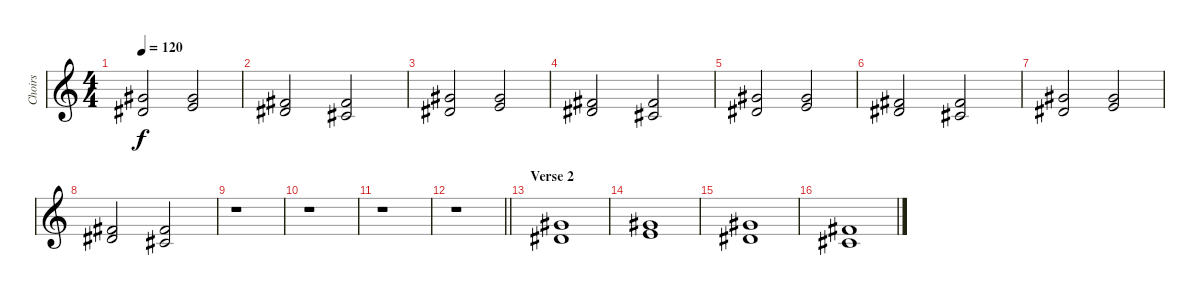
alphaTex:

\track ("Choirs" "Choirs") {instrument choiraahs}
\staff {score}
\tuning (Eb4 Bb3 Gb3 Db3 Ab2 Eb2) {hide}
\ts (4 4)
\tempo 120
\clef g2
\ks c
(14.3 14.4).2{dy f} (14.3 15.4).2 |
(12.3 14.4).2 (12.3 12.4).2 |
(14.3 14.4).2 (14.3 15.4).2 |
(12.3 14.4).2 (12.3 12.4).2 |
(14.3 14.4).2 (14.3 15.4).2 |
(12.3 14.4).2 (12.3 12.4).2 |
(14.3 14.4).2 (14.3 15.4).2 |
(12.3 14.4).2 (12.3 12.4).2 |
r.1 |
r.1 |
r.1 |
\barLineRight lightlight
r.1 |
\section ("" "Verse 2")
(10.2 9.3).1 |
(10.2 10.3).1 |
(10.2 9.3).1 |
(8.2 7.3).1
